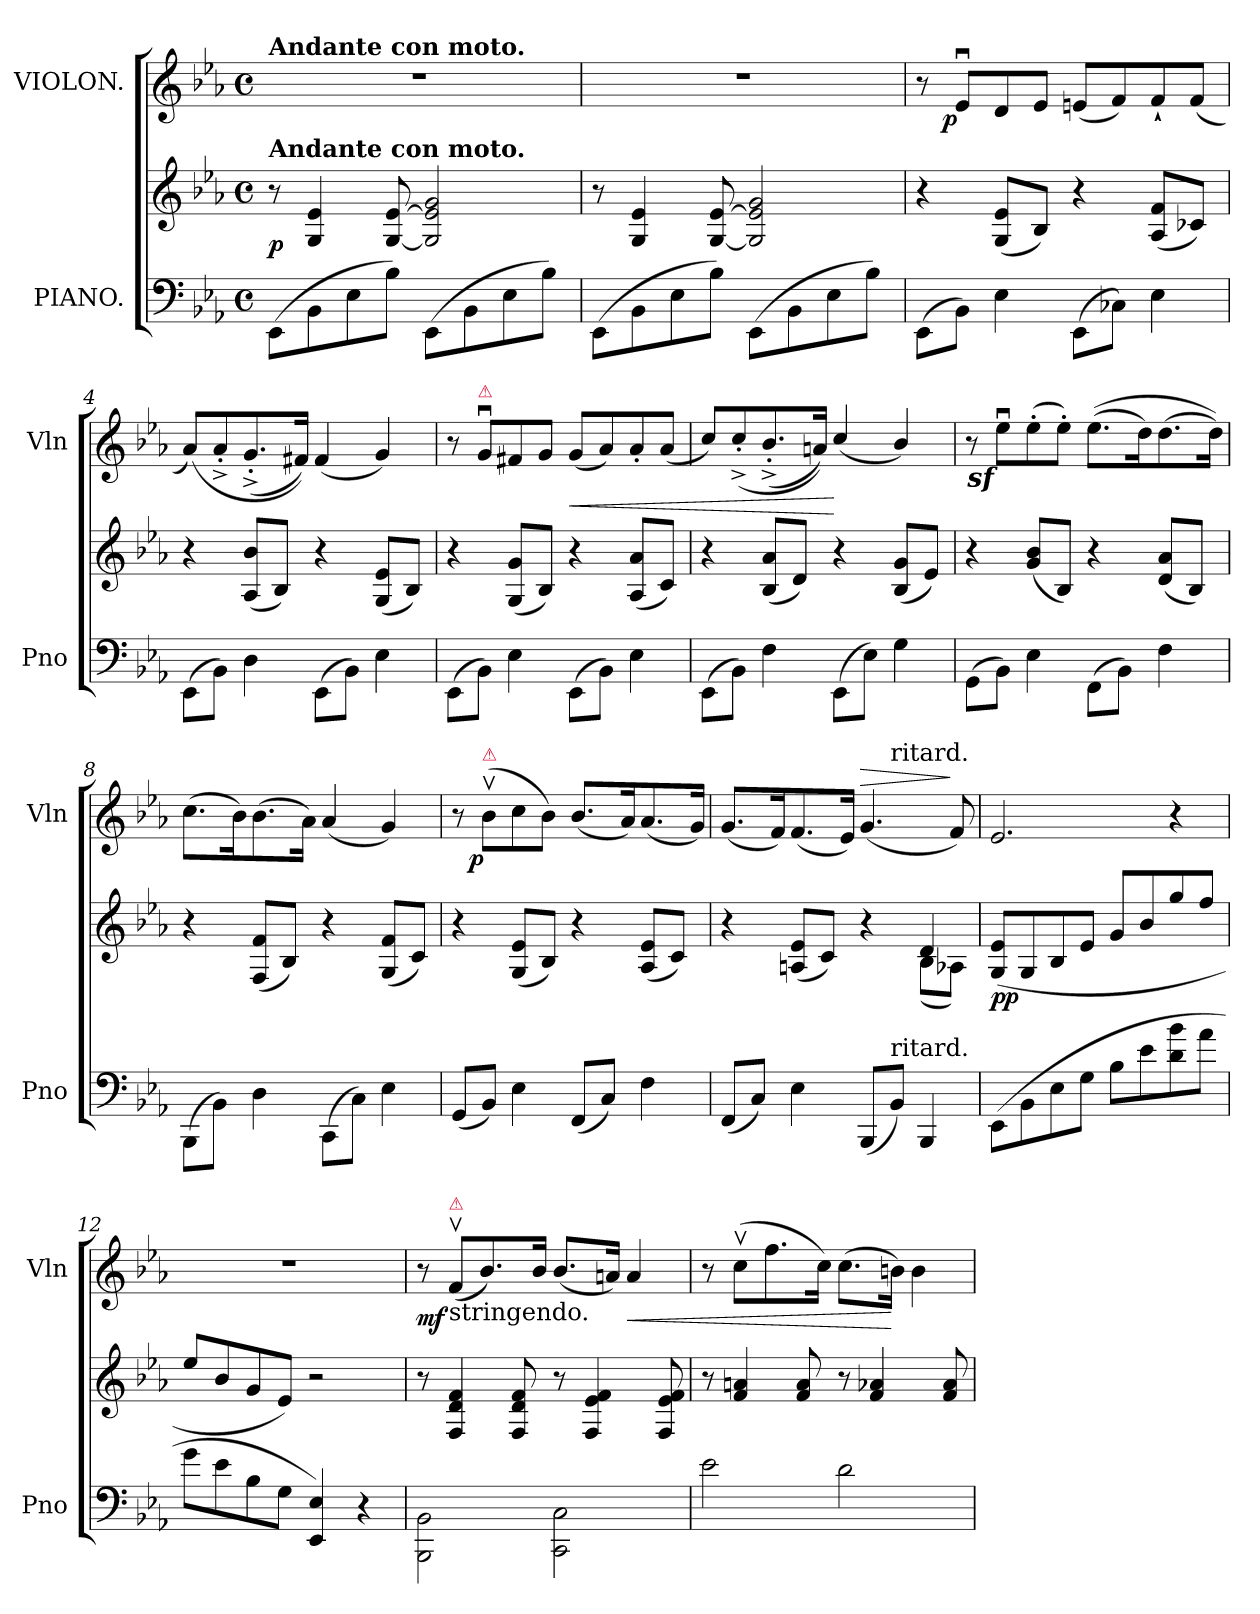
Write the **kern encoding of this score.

**kern	**kern	**dynam	**kern	**dynam
*part2	*part2	*part2	*part1	*part1
*staff3	*staff2	*staff2/3	*staff1	*staff1
*I"PIANO.	*	*	*I"VIOLON.	*
*I'Pno	*	*	*I'Vln	*
*clefF4	*clefG2	*	*clefG2	*
*k[b-e-a-]	*k[b-e-a-]	*	*k[b-e-a-]	*
*E-:	*E-:	*	*E-:	*
*M4/4	*M4/4	*	*M4/4	*
*met(c)	*met(c)	*	*met(c)	*
=1	=1	=1	=1	=1
!	!	!	!LO:TX:a:B:t=Andante con moto.	!
!	!LO:TX:a:B:t=Andante con moto.	!	!	!
(8EE-\L	8r	p	1r	.
8BB-\	4G/ 4e-/	.	.	.
8E-\	.	.	.	.
8B-\J)	[8G/ [8e-/	.	.	.
(8EE-\L	2G]/ 2e-]/ 2g/	.	.	.
8BB-\	.	.	.	.
8E-\	.	.	.	.
8B-\J)	.	.	.	.
=2	=2	=2	=2	=2
(8EE-\L	8r	.	1r	.
8BB-\	4G/ 4e-/	.	.	.
8E-\	.	.	.	.
8B-\J)	[8G/ [8e-/	.	.	.
(8EE-\L	2G]/ 2e-]/ 2g/	.	.	.
8BB-\	.	.	.	.
8E-\	.	.	.	.
8B-\J)	.	.	.	.
=3	=3	=3	=3	=3
(8EE-\L	4r	.	8r	.
!	!	!	!	!LO:DY:b:rj
8BB-\J)	.	.	8e-u/L	p
4E-\	(8G/ 8e-/L	.	8d/	.
.	8B-/J)	.	8e-/J	.
(8EE-\L	4r	.	(8en/L	.
8C-X\J)	.	.	8f/)	.
4E-\	(8A-/ 8f/L	.	8f`/	.
.	8c-X/J)	.	(8f/J	.
=4	=4	=4	=4	=4
(8EE-\L	4r	.	(8a-/L)	.
8BB-\J)	.	.	8a-'^/	.
4D\	(8A-/ 8b-/L	.	(8.g'^/	.
.	8B-/J)	.	.	.
.	.	.	16f#X/Jk))	.
(8EE-\L	4r	.	(4f#/	.
8BB-\J)	.	.	.	.
4E-\	(8G/ 8e-/L	.	4g/)	.
.	8B-/J)	.	.	.
=5	=5	=5	=5	=5
(8EE-\L	4r	.	8r	.
!	!	!	!LO:TX:a:color=crimson:t=⚠	!
8BB-\J)	.	.	8gu/L	.
4E-\	(8G/ 8g/L	.	8f#X/	.
.	8B-/J)	.	8g/J	.
!	!	!	!	!LO:HP:b
(8EE-\L	4r	.	(8g/L	<
8BB-\J)	.	.	8a-/)	.
4E-\	(8A-/ 8a-/L	.	8a-'/	.
.	8c/J)	.	(8a-/J	.
=6	=6	=6	=6	=6
(8EE-\L	4r	.	8cc/L)	.
8BB-\J)	.	.	(8cc'^/	.
4F\	(8B-/ 8a-/L	.	(8.b-'^/	.
.	8d/J)	.	.	.
.	.	.	16an/Jk))	.
(8EE-\L	4r	.	(4cc/	[
8E-\J)	.	.	.	.
4G\	(8B-/ 8g/L	.	4b-/)	.
.	8e-/J)	.	.	.
=7	=7	=7	=7	=7
(8GG\L	4r	.	8r	.
!	!	!	!LO:DY:rj	!
8BB-\J)	.	.	8ee-zu\L	.
4E-\	(8g/ 8b-/L	.	(8ee-'\	.
.	8B-/J)	.	8ee-'\J)	.
(8FF\L	4r	.	((8.ee-\L	.
8BB-\J)	.	.	.	.
.	.	.	16dd\K)	.
4F\	(8d/ 8a-/L	.	(8.dd\	.
.	8B-/J)	.	.	.
.	.	.	16dd\Jk))	.
=8	=8	=8	=8	=8
(8BBB-\L	4r	.	(8.cc\L	.
8BB-\J)	.	.	.	.
.	.	.	16b-\K)	.
4D\	(8F/ 8f/L	.	(8.b-\	.
.	8B-/J)	.	.	.
.	.	.	16a-\Jk)	.
(8CC\L	4r	.	(4a-/	.
8C\J)	.	.	.	.
4E-\	(8G/ 8f/L	.	4g/)	.
.	8c/J)	.	.	.
=9	=9	=9	=9	=9
(8GG/L	4r	.	8r	.
!	!	!	!LO:TX:a:color=crimson:t=⚠	!
!	!	!	!	!LO:DY:rj
8BB-/J)	.	.	(8b-v\L	p
4E-\	(8G/ 8e-/L	.	8cc\	.
.	8B-/J)	.	8b-\J)	.
(8FF/L	4r	.	(8.b-/L	.
8C/J)	.	.	.	.
.	.	.	16a-/K)	.
4F\	(8A-/ 8e-/L	.	(8.a-/	.
.	8c/J)	.	.	.
.	.	.	16g/Jk)	.
=10	=10	=10	=10	=10
*	*^	*	*^	*
(8FF/L	4r	2ryy	.	(8.g/L	2ryy	.
8C/J)	.	.	.	.	.	.
.	.	.	.	16f/K)	.	.
4E-\	(8An/ 8e-/L	.	.	(8.f/	.	.
.	8c/J)	.	.	.	.	.
.	.	.	.	16e-/Jk)	.	.
!	!	!	!	!	!	!LO:HP:a
(8BBB-/L	4r	4ryy	.	(4.g/	8ryy	>
!	!	!	!	!	!LO:TX:a:t=ritard.	!
!LO:TX:a:t=ritard.	!	!	!	!	!	!
8BB-/J)	.	.	.	.	4.ryy	.
4BBB-/	4d/	(>8B-\L	.	.	.	.
.	.	8A-X\J)	.	8f/)	.	]
*	*v	*v	*	*	*	*
*	*	*	*v	*v	*
=11	=11	=11	=11	=11
(8EE-\L	(>8G/ 8e-/L	pp	2.e-/	.
8BB-\	8G/	.	.	.
8E-\	8B-/	.	.	.
8G\J	8e-/J	.	.	.
8B-\L	8g/L	.	.	.
8e-\	8b-/	.	.	.
8d\ 8b-\	8gg/	.	4r	.
8a-\J	8ff/J	.	.	.
=12	=12	=12	=12	=12
8g\L	8ee-/L	.	1r	.
8e-\	8b-/	.	.	.
8B-\	8g/	.	.	.
8G\J	8e-/J)	.	.	.
4EE-/ 4E-/)	2r	.	.	.
4r	.	.	.	.
=13	=13	=13	=13	=13
2BBB-\ 2BB-\	8r	.	8r	mf
!	!	!	!LO:TX:a:color=crimson:t=⚠	!
!	!	!	!LO:TX:b:t=stringendo.	!
.	4F/ 4d/ 4f/	.	(8fv/L	.
.	.	.	8.b-/)	.
.	8F/ 8d/ 8f/	.	.	.
.	.	.	16b-/Jk	.
2CC\ 2C\	8r	.	(8.b-/L	.
.	4F/ 4e-/ 4f/	.	.	.
.	.	.	16an/Jk)	.
!	!	!	!	!LO:HP:b
.	.	.	4a/	<
.	8F/ 8e-/ 8f/	.	.	.
=14	=14	=14	=14	=14
2e-\	8r	.	8r	.
.	4f/ 4an/	.	(8ccv\L	.
.	.	.	8.ff\	.
.	8f/ 8a/	.	.	.
.	.	.	16cc\Jk)	.
2d\	8r	.	(8.cc\L	.
.	4f/ 4a-X/	.	.	.
.	.	.	16bn\Jk)	[
.	.	.	4b\	.
.	8f/ 8a-/	.	.	.
=	=	=	=	=
*-	*-	*-	*-	*-
